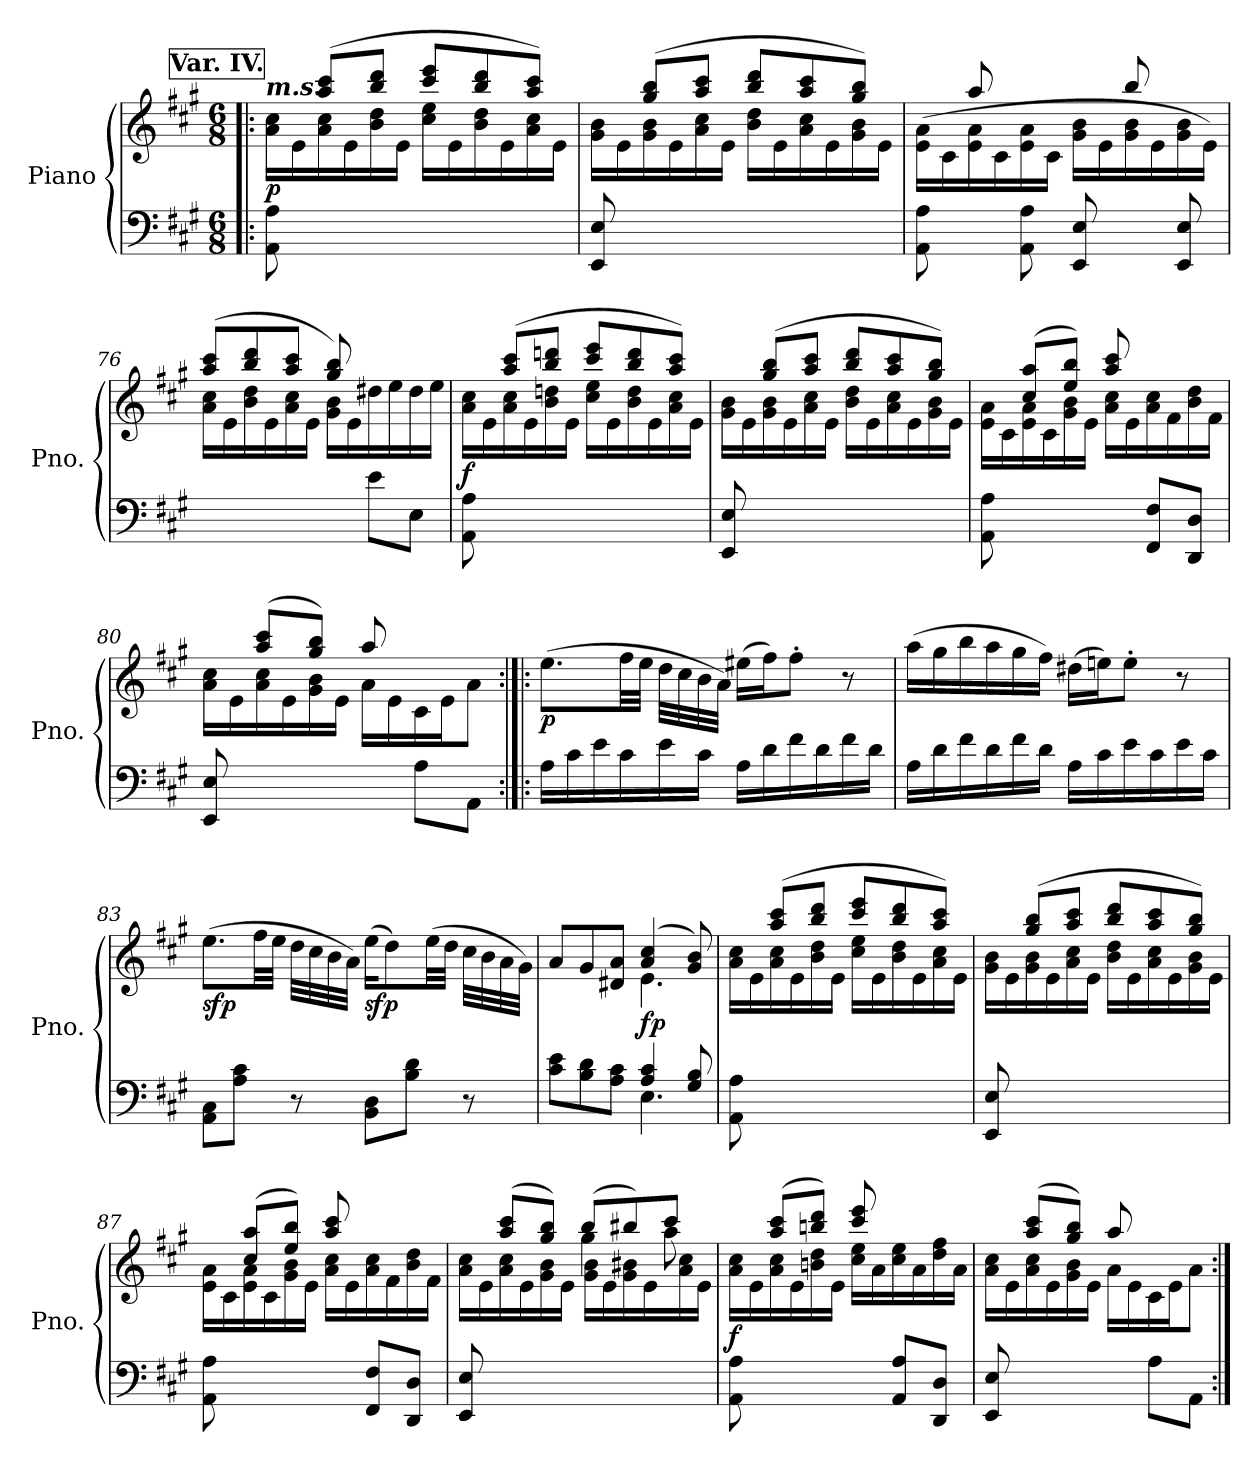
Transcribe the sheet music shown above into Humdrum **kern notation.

**kern	**kern	**dynam
*part1	*part1	*part1
*staff2	*staff1	*staff1/2
*I"Piano	*	*
*I'Pno.	*	*
*clefF4	*clefG2	*
*k[f#c#g#]	*k[f#c#g#]	*
*M6/8	*M6/8	*
*MM60	*MM60	*
!!LO:REH:place=s1:a:B:fs=14:t=Var. IV.
=73!|:	=73!|:	=73!|:
*	*^	*
!	!LO:TX:a:Bi:t=m.s.	!	!
!	!	!	!LO:DY:a=2
8AA\ 8A\	8ryy	16a\ 16cc#\LL	p
.	.	16e\	.
8ryy	(>8aa/ 8ccc#/L	16a\ 16cc#\	.
.	.	16e\	.
2ryy	8bb/ 8ddd/J	16b\ 16dd\	.
.	.	16e\JJ	.
.	8ccc#/ 8eee/L	16cc#\ 16ee\LL	.
.	.	16e\	.
.	8bb/ 8ddd/	16b\ 16dd\	.
.	.	16e\	.
.	8aa/ 8ccc#/J)	16a\ 16cc#\	.
.	.	16e\JJ	.
=74	=74	=74	=74
8EE/ 8E/	8ryy	16g#\ 16b\LL	.
.	.	16e\	.
8ryy	(>8gg#/ 8bb/L	16g#\ 16b\	.
.	.	16e\	.
2ryy	8aa/ 8ccc#/J	16a\ 16cc#\	.
.	.	16e\JJ	.
.	8bb/ 8ddd/L	16b\ 16dd\LL	.
.	.	16e\	.
.	8aa/ 8ccc#/	16a\ 16cc#\	.
.	.	16e\	.
.	8gg#/ 8bb/J)	16g#\ 16b\	.
.	.	16e\JJ	.
=75	=75	=75	=75
8AA\ 8A\	8ryy	(<16e\ 16a\LL	.
.	.	16c#\	.
8ryy	8aa/	16e\ 16a\	.
.	.	16c#\	.
8AA\ 8A\	8ryy	16e\ 16a\	.
.	.	16c#\JJ	.
8EE/ 8E/	8ryy	16g#\ 16b\LL	.
.	.	16e\	.
8ryy	8bb/	16g#\ 16b\	.
.	.	16e\	.
8EE/ 8E/	8ryy	16g#\ 16b\	.
.	.	16e\JJ)	.
=76	=76	=76	=76
2ryy	(>8aa/ 8ccc#/L	16a\ 16cc#\LL	.
.	.	16e\	.
.	8bb/ 8ddd/	16b\ 16dd\	.
.	.	16e\	.
.	8aa/ 8ccc#/J	16a\ 16cc#\	.
.	.	16e\JJ	.
.	8gg#/ 8bb/)	16g#\ 16b\LL	.
.	.	16e\	.
8e\L	4ryy	16dd#X\	.
.	.	16ee\	.
8E\J	.	16dd#\	.
.	.	16ee\JJ	.
=77	=77	=77	=77
!	!	!	!LO:DY:a=2
8AA\ 8A\	8ryy	16a\ 16cc#\LL	f
.	.	16e\	.
8ryy	(>8aa/ 8ccc#/L	16a\ 16cc#\	.
.	.	16e\	.
2ryy	8bb/ 8dddn/J	16b\ 16ddn\	.
.	.	16e\JJ	.
.	8ccc#/ 8eee/L	16cc#\ 16ee\LL	.
.	.	16e\	.
.	8bb/ 8ddd/	16b\ 16dd\	.
.	.	16e\	.
.	8aa/ 8ccc#/J)	16a\ 16cc#\	.
.	.	16e\JJ	.
=78	=78	=78	=78
8EE/ 8E/	8ryy	16g#\ 16b\LL	.
.	.	16e\	.
8ryy	(>8gg#/ 8bb/L	16g#\ 16b\	.
.	.	16e\	.
2ryy	8aa/ 8ccc#/J	16a\ 16cc#\	.
.	.	16e\JJ	.
.	8bb/ 8ddd/L	16b\ 16dd\LL	.
.	.	16e\	.
.	8aa/ 8ccc#/	16a\ 16cc#\	.
.	.	16e\	.
.	8gg#/ 8bb/J)	16g#\ 16b\	.
.	.	16e\JJ	.
=79	=79	=79	=79
8AA\ 8A\	8ryy	16e\ 16a\LL	.
.	.	16c#\	.
8ryy	(>8cc#/ 8aa/L	16e\ 16a\	.
.	.	16c#\	.
8ryy	8ee/ 8bb/J)	16g#\ 16b\	.
.	.	16e\JJ	.
8ryy	8aa/ 8ccc#/	16a\ 16cc#\LL	.
.	.	16e\	.
8FF#/ 8F#/L	4ryy	16a\ 16cc#\	.
.	.	16f#\	.
8DD/ 8D/J	.	16b\ 16dd\	.
.	.	16f#\JJ	.
=80	=80	=80	=80
8EE/ 8E/	8ryy	16a\ 16cc#\LL	.
.	.	16e\	.
8ryy	(>8aa/ 8ccc#/L	16a\ 16cc#\	.
.	.	16e\	.
8ryy	8gg#/ 8bb/J)	16g#\ 16b\	.
.	.	16e\JJ	.
8ryy	8aa/	16a\LL	.
.	.	16e\	.
8A\L	4ryy	16c#\	.
.	.	16e\J	.
8AA\J	.	8a\J	.
=81:|!|:	=81:|!|:	=81:|!|:	=81:|!|:
!	!	!	!LO:DY:b
*	*v	*v	*
16A\LL	(>8.ee\L	p
16c#\	.	.
16e\	.	.
16c#\	32ff#\LL	.
.	32ee\JJJ	.
16e\	32dd\LLL	.
.	32cc#\	.
16c#\JJ	32b\	.
.	32a\JJJ)	.
16A\LL	(>16ee#X\LL	.
16d\	16ff#\J)	.
16f#\	8ff#'\J	.
16d\	.	.
16f#\	8r	.
16d\JJ	.	.
=82	=82	=82
16A\LL	(>16aa\LL	.
16d\	16gg#\	.
16f#\	16bb\	.
16d\	16aa\	.
16f#\	16gg#\	.
16d\JJ	16ff#\JJ)	.
16A\LL	(>16dd#X\LL	.
16c#\	16een\J)	.
16e\	8ee'\J	.
16c#\	.	.
16e\	8r	.
16c#\JJ	.	.
=83	=83	=83
!	!	!LO:DY:b
8AA\ 8C#\L	(>8.ee\L	sfp
8A\ 8c#\J	.	.
.	32ff#\LL	.
.	32ee\JJJ	.
8r	32dd\LLL	.
.	32cc#\	.
.	32b\	.
.	32a\JJJ)	.
!	!	!LO:DY:b
8BB\ 8D\L	(>16ee\KL	sfp
.	8dd\)	.
8B\ 8d\J	.	.
.	(>32ee\LL	.
.	32dd\JJJ	.
8r	32cc#\LLL	.
.	32b\	.
.	32a\	.
.	32g#\JJJ)	.
=84	=84	=84
*^	*^	*
8c#\ 8e\L	4.ryy	8a/L	4.ryy	.
8B\ 8d\	.	8g#/	.	.
8A\ 8c#\J	.	8d#X/ 8a/J	.	.
!	!	!	!	!LO:DY:a=2
4A/ 4c#/	4.E\	(>4a/ 4cc#/	4.e\	fp
8G#/ 8B/	.	8g#/ 8b/)	.	.
*v	*v	*	*	*
=85	=85	=85	=85
8AA\ 8A\	8ryy	16a\ 16cc#\LL	.
.	.	16e\	.
8ryy	(>8aa/ 8ccc#/L	16a\ 16cc#\	.
.	.	16e\	.
2ryy	8bb/ 8ddd/J	16b\ 16dd\	.
.	.	16e\JJ	.
.	8ccc#/ 8eee/L	16cc#\ 16ee\LL	.
.	.	16e\	.
.	8bb/ 8ddd/	16b\ 16dd\	.
.	.	16e\	.
.	8aa/ 8ccc#/J)	16a\ 16cc#\	.
.	.	16e\JJ	.
=86	=86	=86	=86
8EE/ 8E/	8ryy	16g#\ 16b\LL	.
.	.	16e\	.
8ryy	(>8gg#/ 8bb/L	16g#\ 16b\	.
.	.	16e\	.
2ryy	8aa/ 8ccc#/J	16a\ 16cc#\	.
.	.	16e\JJ	.
.	8bb/ 8ddd/L	16b\ 16dd\LL	.
.	.	16e\	.
.	8aa/ 8ccc#/	16a\ 16cc#\	.
.	.	16e\	.
.	8gg#/ 8bb/J)	16g#\ 16b\	.
.	.	16e\JJ	.
=87	=87	=87	=87
8AA\ 8A\	8ryy	16e\ 16a\LL	.
.	.	16c#\	.
8ryy	(>8cc#/ 8aa/L	16e\ 16a\	.
.	.	16c#\	.
8ryy	8ee/ 8bb/J)	16g#\ 16b\	.
.	.	16e\JJ	.
8ryy	8aa/ 8ccc#/	16a\ 16cc#\LL	.
.	.	16e\	.
8FF#/ 8F#/L	4ryy	16a\ 16cc#\	.
.	.	16f#\	.
8DD/ 8D/J	.	16b\ 16dd\	.
.	.	16f#\JJ	.
=88	=88	=88	=88
*	*	*^	*
8EE/ 8E/	8ryy	4.ryy	16a\ 16cc#\LL	.
.	.	.	16e\	.
8ryy	(>8aa/ 8ccc#/L	.	16a\ 16cc#\	.
.	.	.	16e\	.
2ryy	8gg#/ 8bb/J)	.	16g#\ 16b\	.
.	.	.	16e\JJ	.
.	(>8bb/L	4gg#\	16g#\ 16b\LL	.
.	.	.	16e\	.
.	8bb#X/)	.	16g#\ 16b#X\	.
.	.	.	16e\	.
.	8ccc#/J	8aa\	16a\ 16cc#\	.
.	.	.	16e\JJ	.
=89	=89	=89	=89	=89
!	!	!	!	!LO:DY:b
*	*	*v	*v	*
8AA\ 8A\	8ryy	16a\ 16cc#\LL	f
.	.	16e\	.
8ryy	(>8aa/ 8ccc#/L	16a\ 16cc#\	.
.	.	16e\	.
8ryy	8bbn/ 8ddd/J)	16bn\ 16dd\	.
.	.	16e\JJ	.
8ryy	8ccc#/ 8eee/	16cc#\ 16ee\LL	.
.	.	16a\	.
8AA/ 8A/L	4ryy	16cc#\ 16ee\	.
.	.	16a\	.
8DD/ 8D/J	.	16dd\ 16ff#\	.
.	.	16a\JJ	.
=90	=90	=90	=90
8EE/ 8E/	8ryy	16a\ 16cc#\LL	.
.	.	16e\	.
8ryy	(>8aa/ 8ccc#/L	16a\ 16cc#\	.
.	.	16e\	.
8ryy	8gg#/ 8bb/J)	16g#\ 16b\	.
.	.	16e\JJ	.
8ryy	8aa/	16a\LL	.
.	.	16e\	.
8A\L	4ryy	16c#\	.
.	.	16e\J	.
8AA\J	.	8a\J	.
*	*v	*v	*
=:|!	=:|!	=:|!
*-	*-	*-
